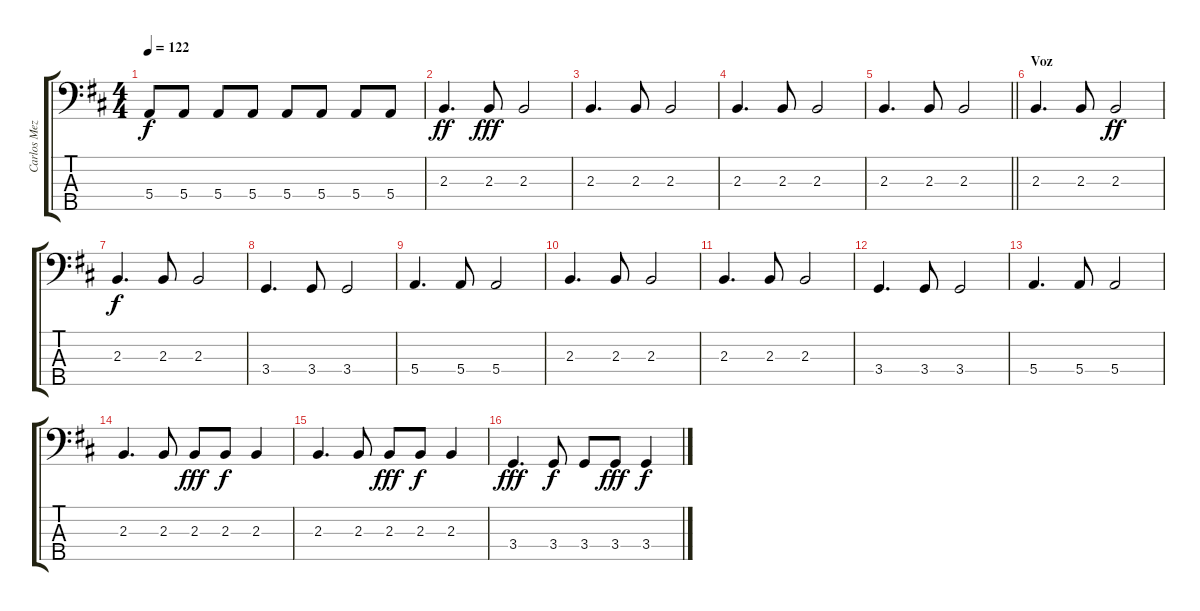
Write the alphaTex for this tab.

\track ("Carlos Meza" "Carlos Mez") {instrument electricbassfinger}
\staff {score tabs}
\tuning (G2 D2 A1 E1 B0) {hide}
\ts (4 4)
\tempo 122
\clef f4
\ks d
5.4.8{dy f} 5.4.8 5.4.8 5.4.8 5.4.8 5.4.8 5.4.8 5.4.8 |
2.3.4{d dy ff} 2.3.8{dy fff} 2.3.2 |
2.3.4{d} 2.3.8 2.3.2 |
2.3.4{d} 2.3.8 2.3.2 |
\barLineRight lightlight
2.3.4{d} 2.3.8 2.3.2 |
\section ("" "Voz")
2.3.4{d} 2.3.8 2.3.2{dy ff} |
2.3.4{d dy f} 2.3.8 2.3.2 |
3.4.4{d} 3.4.8 3.4.2 |
5.4.4{d} 5.4.8 5.4.2 |
2.3.4{d} 2.3.8 2.3.2 |
2.3.4{d} 2.3.8 2.3.2 |
3.4.4{d} 3.4.8 3.4.2 |
5.4.4{d} 5.4.8 5.4.2 |
2.3.4{d} 2.3.8 2.3.8{dy fff} 2.3.8{dy f} 2.3.4 |
2.3.4{d} 2.3.8 2.3.8{dy fff} 2.3.8{dy f} 2.3.4 |
3.4.4{d dy fff} 3.4.8{dy f} 3.4.8 3.4.8{dy fff} 3.4.4{dy f}
